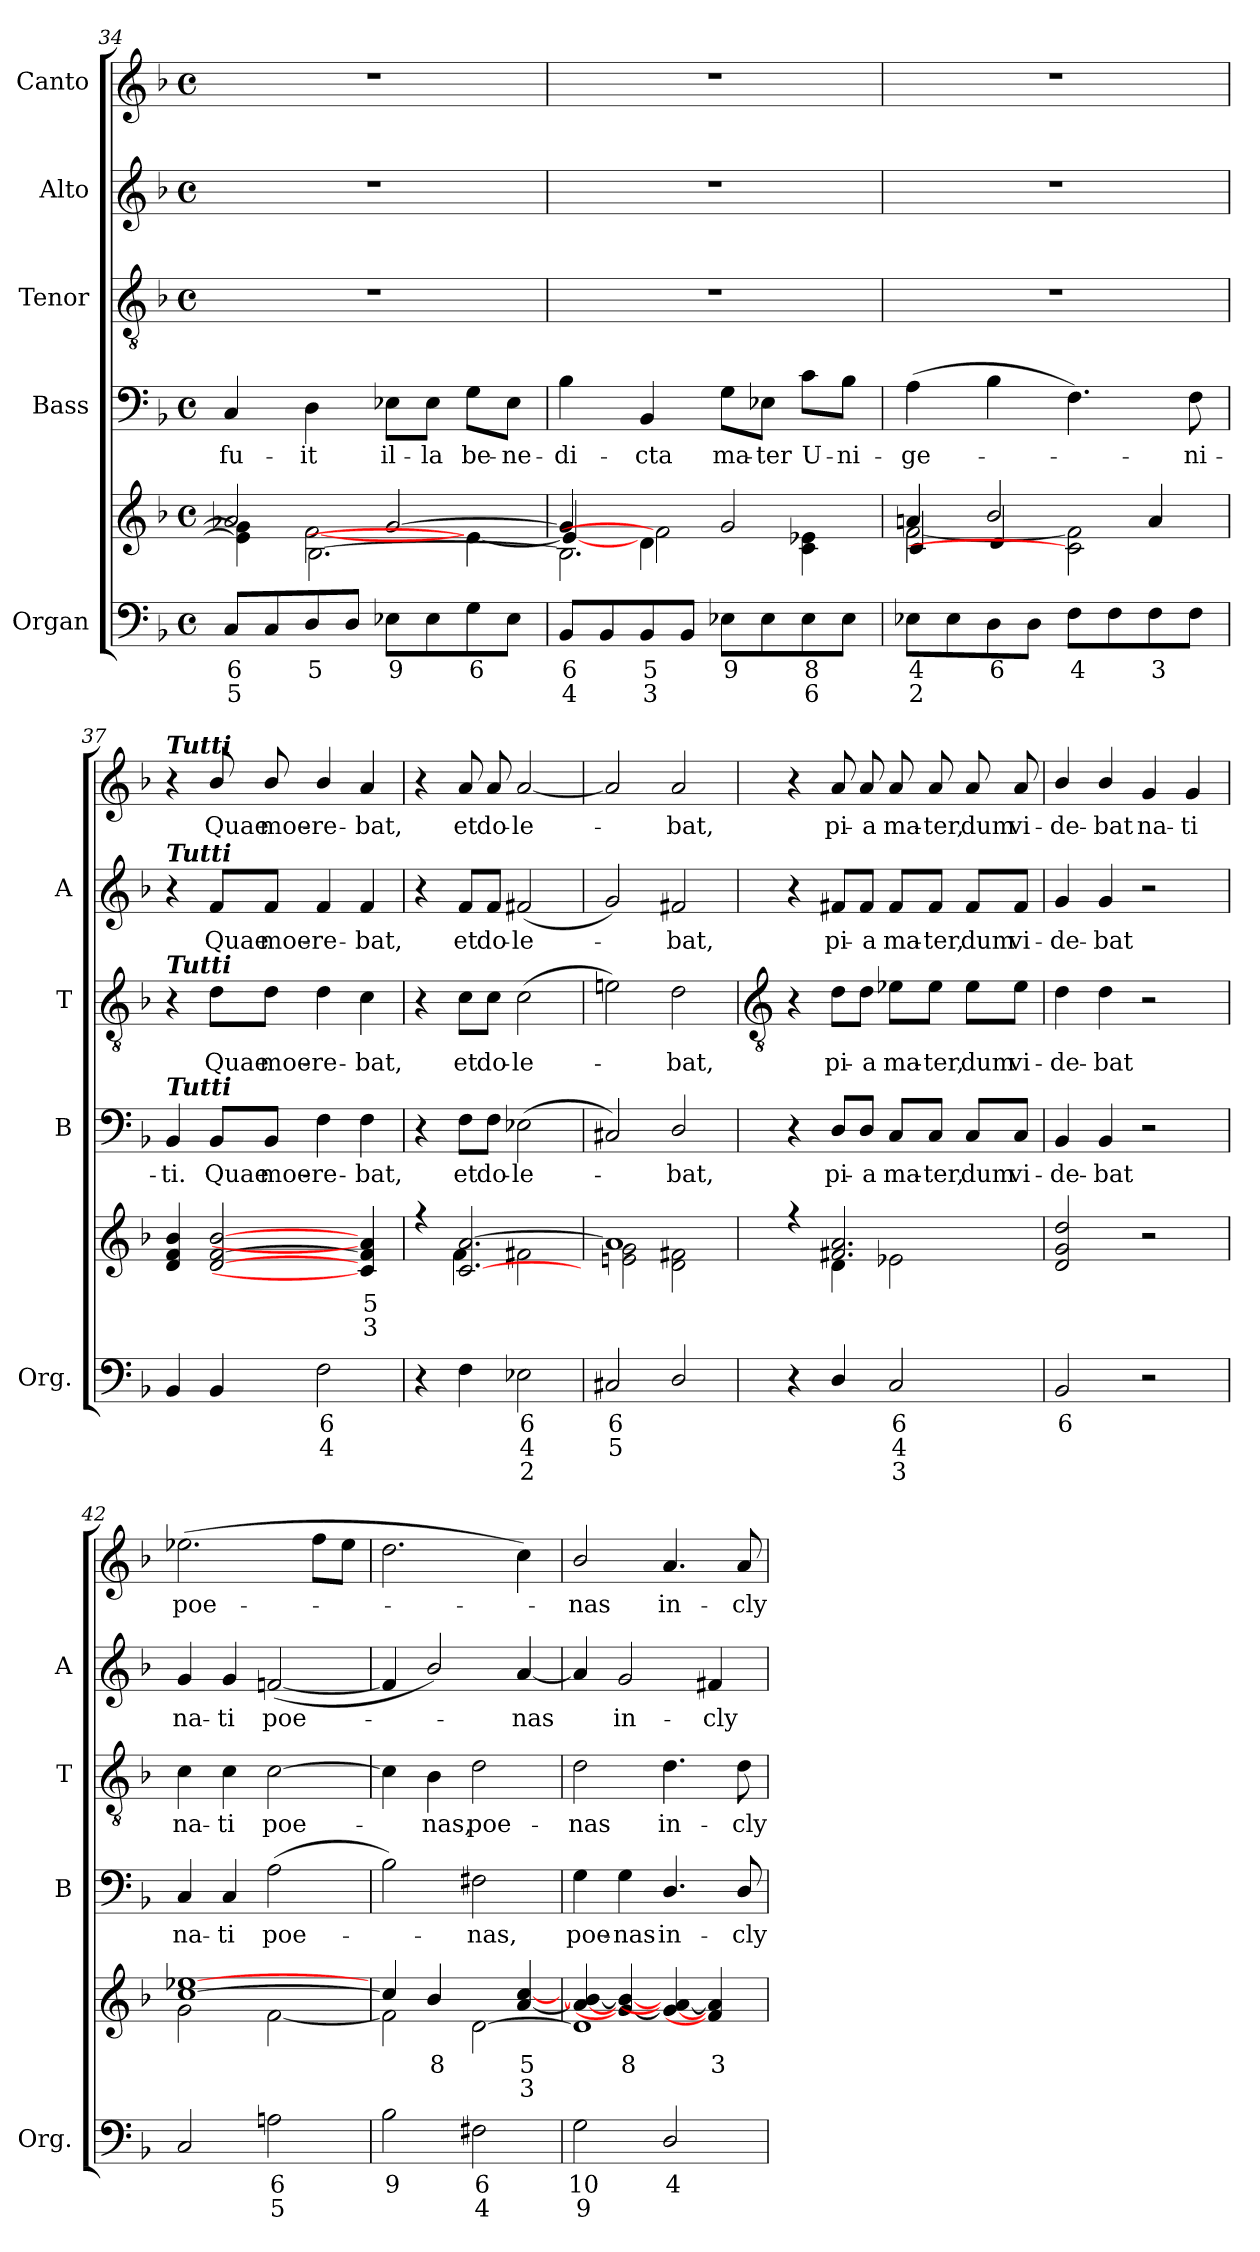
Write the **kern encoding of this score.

**kern	**text	**text	**text	**kern	**text	**text	**kern	**text	**kern	**text	**kern	**text	**kern	**text
*part5	*part5	*part5	*part5	*part5	*part5	*part5	*part4	*part4	*part3	*part3	*part2	*part2	*part1	*part1
*staff6	*staff6	*staff6	*staff6	*staff5	*staff5	*staff5	*staff4	*staff4	*staff3	*staff3	*staff2	*staff2	*staff1	*staff1
*I"Organ	*	*	*	*	*	*	*I"Bass	*	*I"Tenor	*	*I"Alto	*	*I"Canto	*
*I'Org.	*	*	*	*	*	*	*I'B	*	*I'T	*	*I'A	*	*	*
!!LO:LB:g=z
*clefF4	*	*	*	*clefG2	*	*	*clefF4	*	*clefGv2	*	*clefG2	*	*clefG2	*
*k[b-]	*	*	*	*k[b-]	*	*	*k[b-]	*	*k[b-]	*	*k[b-]	*	*k[b-]	*
*F:	*	*	*	*F:	*	*	*F:	*	*F:	*	*F:	*	*F:	*
*M4/4	*	*	*	*M4/4	*	*	*M4/4	*	*M4/4	*	*M4/4	*	*M4/4	*
*met(c)	*	*	*	*met(c)	*	*	*met(c)	*	*met(c)	*	*met(c)	*	*met(c)	*
=34	=34	=34	=34	=34	=34	=34	=34	=34	=34	=34	=34	=34	=34	=34
!	!LO:LY:b	!LO:LY:b	!	!	!	!	!	!LO:LY:b	!	!	!	!	!	!
*	*	*	*	*^	*	*	*	*	*	*	*	*	*	*
*	*	*	*	*	*^	*	*	*	*	*	*	*	*	*	*
8CL	6	5	.	2a-X/	4e-\] 4g\]	4ryy	.	.	4C	fu-	1r	.	1r	.	1r	.
8C	.	.	.	.	.	.	.	.	.	.	.	.	.	.	.	.
!	!LO:LY:b	!	!	!	!	!	!	!	!	!LO:LY:b	!	!	!	!	!	!
8D	5	.	.	.	[2f\	[2.B-\	.	.	4D	-it	.	.	.	.	.	.
8DJ	.	.	.	.	.	.	.	.	.	.	.	.	.	.	.	.
!	!LO:LY:b	!	!	!	!	!	!	!	!	!LO:LY:b	!	!	!	!	!	!
8E-XL	9	.	.	[2g/	.	.	.	.	8E-X\L	il-	.	.	.	.	.	.
!	!	!	!	!	!	!	!	!	!	!LO:LY:b	!	!	!	!	!	!
8E-	.	.	.	.	.	.	.	.	8E-\J	-la	.	.	.	.	.	.
!	!LO:LY:b	!	!	!	!	!	!	!	!	!LO:LY:b	!	!	!	!	!	!
8G	6	.	.	.	4e\_	.	.	.	8G\L	be-	.	.	.	.	.	.
!	!	!	!	!	!	!	!	!	!	!LO:LY:b	!	!	!	!	!	!
8E-J	.	.	.	.	.	.	.	.	8E-\J	-ne-	.	.	.	.	.	.
=35	=35	=35	=35	=35	=35	=35	=35	=35	=35	=35	=35	=35	=35	=35	=35	=35
!	!LO:LY:b	!LO:LY:b	!	!	!	!	!	!	!	!LO:LY:b	!	!	!	!	!	!
8BB-L	6	4	.	4g/]	4e/_	2.B-\]	.	.	4B-	-di-	1r	.	1r	.	1r	.
8BB-	.	.	.	.	.	.	.	.	.	.	.	.	.	.	.	.
!	!LO:LY:b	!LO:LY:b	!	!	!	!	!	!	!	!LO:LY:b	!	!	!	!	!	!
8BB-	5	3	.	4d\	2f\]	.	.	.	4BB-	-cta	.	.	.	.	.	.
8BB-J	.	.	.	.	.	.	.	.	.	.	.	.	.	.	.	.
!	!LO:LY:b	!	!	!	!	!	!	!	!	!LO:LY:b	!	!	!	!	!	!
8E-XL	9	.	.	2g/	.	.	.	.	8G\L	ma-	.	.	.	.	.	.
!	!	!	!	!	!	!	!	!	!	!LO:LY:b	!	!	!	!	!	!
8E-	.	.	.	.	.	.	.	.	8E-X\J	-ter	.	.	.	.	.	.
!	!LO:LY:b	!LO:LY:b	!	!	!	!	!	!	!	!LO:LY:b	!	!	!	!	!	!
8E-	8	6	.	.	4c\ 4e-X\	4ryy	.	.	8c\L	U-	.	.	.	.	.	.
!	!	!	!	!	!	!	!	!	!	!LO:LY:b	!	!	!	!	!	!
8E-J	.	.	.	.	.	.	.	.	8B-\J	-ni-	.	.	.	.	.	.
=36	=36	=36	=36	=36	=36	=36	=36	=36	=36	=36	=36	=36	=36	=36	=36	=36
!	!LO:LY:b	!LO:LY:b	!	!	!	!	!	!	!	!LO:LY:b	!	!	!	!	!	!
8E-XL	4	2	.	4an/	[2f\	4c	.	.	(>4A	-ge-	1r	.	1r	.	1r	.
8E-	.	.	.	.	.	.	.	.	.	.	.	.	.	.	.	.
!	!LO:LY:b	!	!	!	!	!	!	!	!	!	!	!	!	!	!	!
8D	6	.	.	2b-/	.	4d	.	.	4B-	.	.	.	.	.	.	.
8DJ	.	.	.	.	.	.	.	.	.	.	.	.	.	.	.	.
!	!LO:LY:b	!	!	!	!	!	!	!	!	!	!	!	!	!	!	!
8FL	4	.	.	.	2c\] 2f\]	2ryy	.	.	4.F)	.	.	.	.	.	.	.
8F	.	.	.	.	.	.	.	.	.	.	.	.	.	.	.	.
!	!LO:LY:b	!	!	!	!	!	!	!	!	!	!	!	!	!	!	!
8F	3	.	.	4a/	.	.	.	.	.	.	.	.	.	.	.	.
!	!	!	!	!	!	!	!	!	!	!LO:LY:b	!	!	!	!	!	!
8FJ	.	.	.	.	.	.	.	.	8F	ni-	.	.	.	.	.	.
=37	=37	=37	=37	=37	=37	=37	=37	=37	=37	=37	=37	=37	=37	=37	=37	=37
!	!	!	!	!	!	!	!	!	!	!	!	!	!	!	!LO:TX:a:Bi:t=Tutti	!
!	!	!	!	!	!	!	!	!	!	!	!	!	!LO:TX:a:Bi:t=Tutti	!	!	!
!	!	!	!	!	!	!	!	!	!	!	!LO:TX:a:Bi:t=Tutti	!	!	!	!	!
!	!	!	!	!	!	!	!	!	!LO:TX:a:Bi:t=Tutti	!	!	!	!	!	!	!
!	!	!	!	!	!	!	!	!	!	!LO:LY:b	!	!	!	!	!	!
4BB-	.	.	.	4d/ 4f/ 4b-/	1ryy	1ryy	.	.	4BB-	-ti.	4r	.	4r	.	4r	.
!	!	!	!	!	!	!	!	!	!	!LO:LY:b	!	!LO:LY:b	!	!LO:LY:b	!	!LO:LY:b
4BB-	.	.	.	[2d/ [2f/ [2b-/	.	.	.	.	8BB-/L	Quae	8d\L	Quae	8f/L	Quae	8b-/	Quae
!	!	!	!	!	!	!	!	!	!	!LO:LY:b	!	!LO:LY:b	!	!LO:LY:b	!	!LO:LY:b
.	.	.	.	.	.	.	.	.	8BB-/J	moe-	8d\J	moe-	8f/J	moe-	8b-/	moe-
!	!LO:LY:b	!LO:LY:b	!	!	!	!	!	!	!	!LO:LY:b	!	!LO:LY:b	!	!LO:LY:b	!	!LO:LY:b
2F	6	4	.	.	.	.	.	.	4F	-re-	4d	-re-	4f	-re-	4b-/	-re-
!	!	!	!	!	!	!	!LO:LY:b	!LO:LY:b	!	!LO:LY:b	!	!LO:LY:b	!	!LO:LY:b	!	!LO:LY:b
.	.	.	.	4c/] 4f/] 4a/]	.	.	5	3	4F	-bat,	4c	-bat,	4f	-bat,	4a	-bat,
=38	=38	=38	=38	=38	=38	=38	=38	=38	=38	=38	=38	=38	=38	=38	=38	=38
4r	.	.	.	4r	4ryy	1ryy	.	.	4r	.	4r	.	4r	.	4r	.
!	!	!	!	!	!	!	!	!	!	!LO:LY:b	!	!LO:LY:b	!	!LO:LY:b	!	!LO:LY:b
4F	.	.	.	[2.c/ [2.a/	4f\	.	.	.	8F\L	et	8c\L	et	8f/L	et	8a	et
!	!	!	!	!	!	!	!	!	!	!LO:LY:b	!	!LO:LY:b	!	!LO:LY:b	!	!LO:LY:b
.	.	.	.	.	.	.	.	.	8F\J	do-	8c\J	do-	8f/J	do-	8a	do-
!	!LO:LY:b	!LO:LY:b	!LO:LY:b	!	!	!	!	!	!	!LO:LY:b	!	!LO:LY:b	!	!LO:LY:b	!	!LO:LY:b
2E-X	6	4	2	.	2f#X\	.	.	.	(<2E-X	-le-	(>2c	-le-	(<2f#X	-le-	[2a	-le-
=39	=39	=39	=39	=39	=39	=39	=39	=39	=39	=39	=39	=39	=39	=39	=39	=39
!	!LO:LY:b	!LO:LY:b	!	!	!	!	!	!	!	!	!	!	!	!	!	!
2C#X	6	5	.	1a/]	2en\ 2g\	1ryy	.	.	2C#X)	.	2en)	.	2g)	.	2a]	.
!	!	!	!	!	!	!	!	!	!	!LO:LY:b	!	!LO:LY:b	!	!LO:LY:b	!	!LO:LY:b
2D/	.	.	.	.	2d\ 2f#X\	.	.	.	2D/	bat,	2d	bat,	2f#X	bat,	2a	bat,
!!LO:LB:g=z
=40	=40	=40	=40	=40	=40	=40	=40	=40	=40	=40	=40	=40	=40	=40	=40	=40
*	*	*	*	*	*	*	*	*	*	*	*clefGv2	*	*	*	*	*
4r	.	.	.	4r	4ryy	1ryy	.	.	4r	.	4r	.	4r	.	4r	.
!	!	!	!	!	!	!	!	!	!	!LO:LY:b	!	!LO:LY:b	!	!LO:LY:b	!	!LO:LY:b
4D/	.	.	.	2.f#X/ 2.a/	4d\	.	.	.	8D/L	pi-	8d\L	pi-	8f#X/L	pi-	8a	pi-
!	!	!	!	!	!	!	!	!	!	!LO:LY:b	!	!LO:LY:b	!	!LO:LY:b	!	!LO:LY:b
.	.	.	.	.	.	.	.	.	8D/J	-a	8d\J	-a	8f#/J	-a	8a	-a
!	!LO:LY:b	!LO:LY:b	!LO:LY:b	!	!	!	!	!	!	!LO:LY:b	!	!LO:LY:b	!	!LO:LY:b	!	!LO:LY:b
2C	6	4	3	.	2e-X\	.	.	.	8C/L	ma-	8e-X\L	ma-	8f#/L	ma-	8a	ma-
!	!	!	!	!	!	!	!	!	!	!LO:LY:b	!	!LO:LY:b	!	!LO:LY:b	!	!LO:LY:b
.	.	.	.	.	.	.	.	.	8C/J	-ter,	8e-\J	-ter,	8f#/J	-ter,	8a	-ter,
!	!	!	!	!	!	!	!	!	!	!LO:LY:b	!	!LO:LY:b	!	!LO:LY:b	!	!LO:LY:b
.	.	.	.	.	.	.	.	.	8C/L	dum	8e-\L	dum	8f#/L	dum	8a	dum
!	!	!	!	!	!	!	!	!	!	!LO:LY:b	!	!LO:LY:b	!	!LO:LY:b	!	!LO:LY:b
.	.	.	.	.	.	.	.	.	8C/J	vi-	8e-\J	vi-	8f#/J	vi-	8a	vi-
=41	=41	=41	=41	=41	=41	=41	=41	=41	=41	=41	=41	=41	=41	=41	=41	=41
!	!LO:LY:b	!	!	!	!	!	!	!	!	!LO:LY:b	!	!LO:LY:b	!	!LO:LY:b	!	!LO:LY:b
2BB-	6	.	.	2d/ 2g/ 2dd/	1ryy	1ryy	.	.	4BB-	-de-	4d	-de-	4g	-de-	4b-/	-de-
!	!	!	!	!	!	!	!	!	!	!LO:LY:b	!	!LO:LY:b	!	!LO:LY:b	!	!LO:LY:b
.	.	.	.	.	.	.	.	.	4BB-	-bat	4d	-bat	4g	-bat	4b-/	-bat
!	!	!	!	!	!	!	!	!	!	!	!	!	!	!	!	!LO:LY:b
2r	.	.	.	2r	.	.	.	.	2r	.	2r	.	2r	.	4g	na-
!	!	!	!	!	!	!	!	!	!	!	!	!	!	!	!	!LO:LY:b
.	.	.	.	.	.	.	.	.	.	.	.	.	.	.	4g	-ti
=42	=42	=42	=42	=42	=42	=42	=42	=42	=42	=42	=42	=42	=42	=42	=42	=42
!	!	!	!	!	!	!	!	!	!	!LO:LY:b	!	!LO:LY:b	!	!LO:LY:b	!	!LO:LY:b
2C	.	.	.	[1cc/ [1ee-X/	2g\	1ryy	.	.	4C	na-	4c	na-	4g	na-	(>2.ee-X	poe-
!	!	!	!	!	!	!	!	!	!	!LO:LY:b	!	!LO:LY:b	!	!LO:LY:b	!	!
.	.	.	.	.	.	.	.	.	4C	-ti	4c	-ti	4g	-ti	.	.
!	!LO:LY:b	!LO:LY:b	!	!	!	!	!	!	!	!LO:LY:b	!	!LO:LY:b	!	!LO:LY:b	!	!
2An	6	5	.	.	[2f\	.	.	.	(>2A	poe-	[2c	poe-	(<[2fn	poe-	.	.
.	.	.	.	.	.	.	.	.	.	.	.	.	.	.	8ffL	.
.	.	.	.	.	.	.	.	.	.	.	.	.	.	.	8ee-J	.
=43	=43	=43	=43	=43	=43	=43	=43	=43	=43	=43	=43	=43	=43	=43	=43	=43
!	!LO:LY:b	!	!	!	!	!	!	!	!	!	!	!	!	!	!	!
2B-	9	.	.	4cc/]	2f\]	1ryy	.	.	2B-)	.	4c]	.	4f]	.	2.dd	.
!	!	!	!	!	!	!	!LO:LY:b	!	!	!	!	!LO:LY:b	!	!	!	!
.	.	.	.	4b-/	.	.	8	.	.	.	4B-	nas,	2b-/)	.	.	.
!	!LO:LY:b	!LO:LY:b	!	!	!	!	!	!	!	!LO:LY:b	!	!LO:LY:b	!	!	!	!
2F#X	6	4	.	[2d\	4ryy	.	.	.	2F#X	nas,	2d	poe-	.	.	.	.
!	!	!	!	!	!	!	!LO:LY:b	!LO:LY:b	!	!	!	!	!	!LO:LY:b	!	!
.	.	.	.	.	[4a/ [4cc/	.	5	3	.	.	.	.	[4a	nas	4cc)	.
=44	=44	=44	=44	=44	=44	=44	=44	=44	=44	=44	=44	=44	=44	=44	=44	=44
!	!LO:LY:b	!LO:LY:b	!	!	!	!	!	!	!	!LO:LY:b	!	!LO:LY:b	!	!	!	!LO:LY:b
2G	10	9	.	1d\]	4a/_ 4b-/_	1ryy	.	.	4G	poe-	2d	-nas	4a]	.	2b-/	nas
!	!	!	!	!	!	!	!LO:LY:b	!	!	!LO:LY:b	!	!	!	!LO:LY:b	!	!
.	.	.	.	.	4g/_ 4b-/_	.	8	.	4G	-nas	.	.	2g	in-	.	.
!	!LO:LY:b	!	!	!	!	!	!	!	!	!LO:LY:b	!	!LO:LY:b	!	!	!	!LO:LY:b
2D/	4	.	.	.	4g/_ 4a/_	.	.	.	4.D/	in-	4.d	in-	.	.	4.a	in-
!	!	!	!	!	!	!	!LO:LY:b	!	!	!	!	!	!	!LO:LY:b	!	!
.	.	.	.	.	4f#/] 4a/]	.	3	.	.	.	.	.	4f#X	-cly-	.	.
!	!	!	!	!	!	!	!	!	!	!LO:LY:b	!	!LO:LY:b	!	!	!	!LO:LY:b
.	.	.	.	.	.	.	.	.	8D/	-cly-	8d	-cly-	.	.	8a	-cly-
*	*	*	*	*v	*v	*v	*	*	*	*	*	*	*	*	*	*
=	=	=	=	=	=	=	=	=	=	=	=	=	=	=
*-	*-	*-	*-	*-	*-	*-	*-	*-	*-	*-	*-	*-	*-	*-
